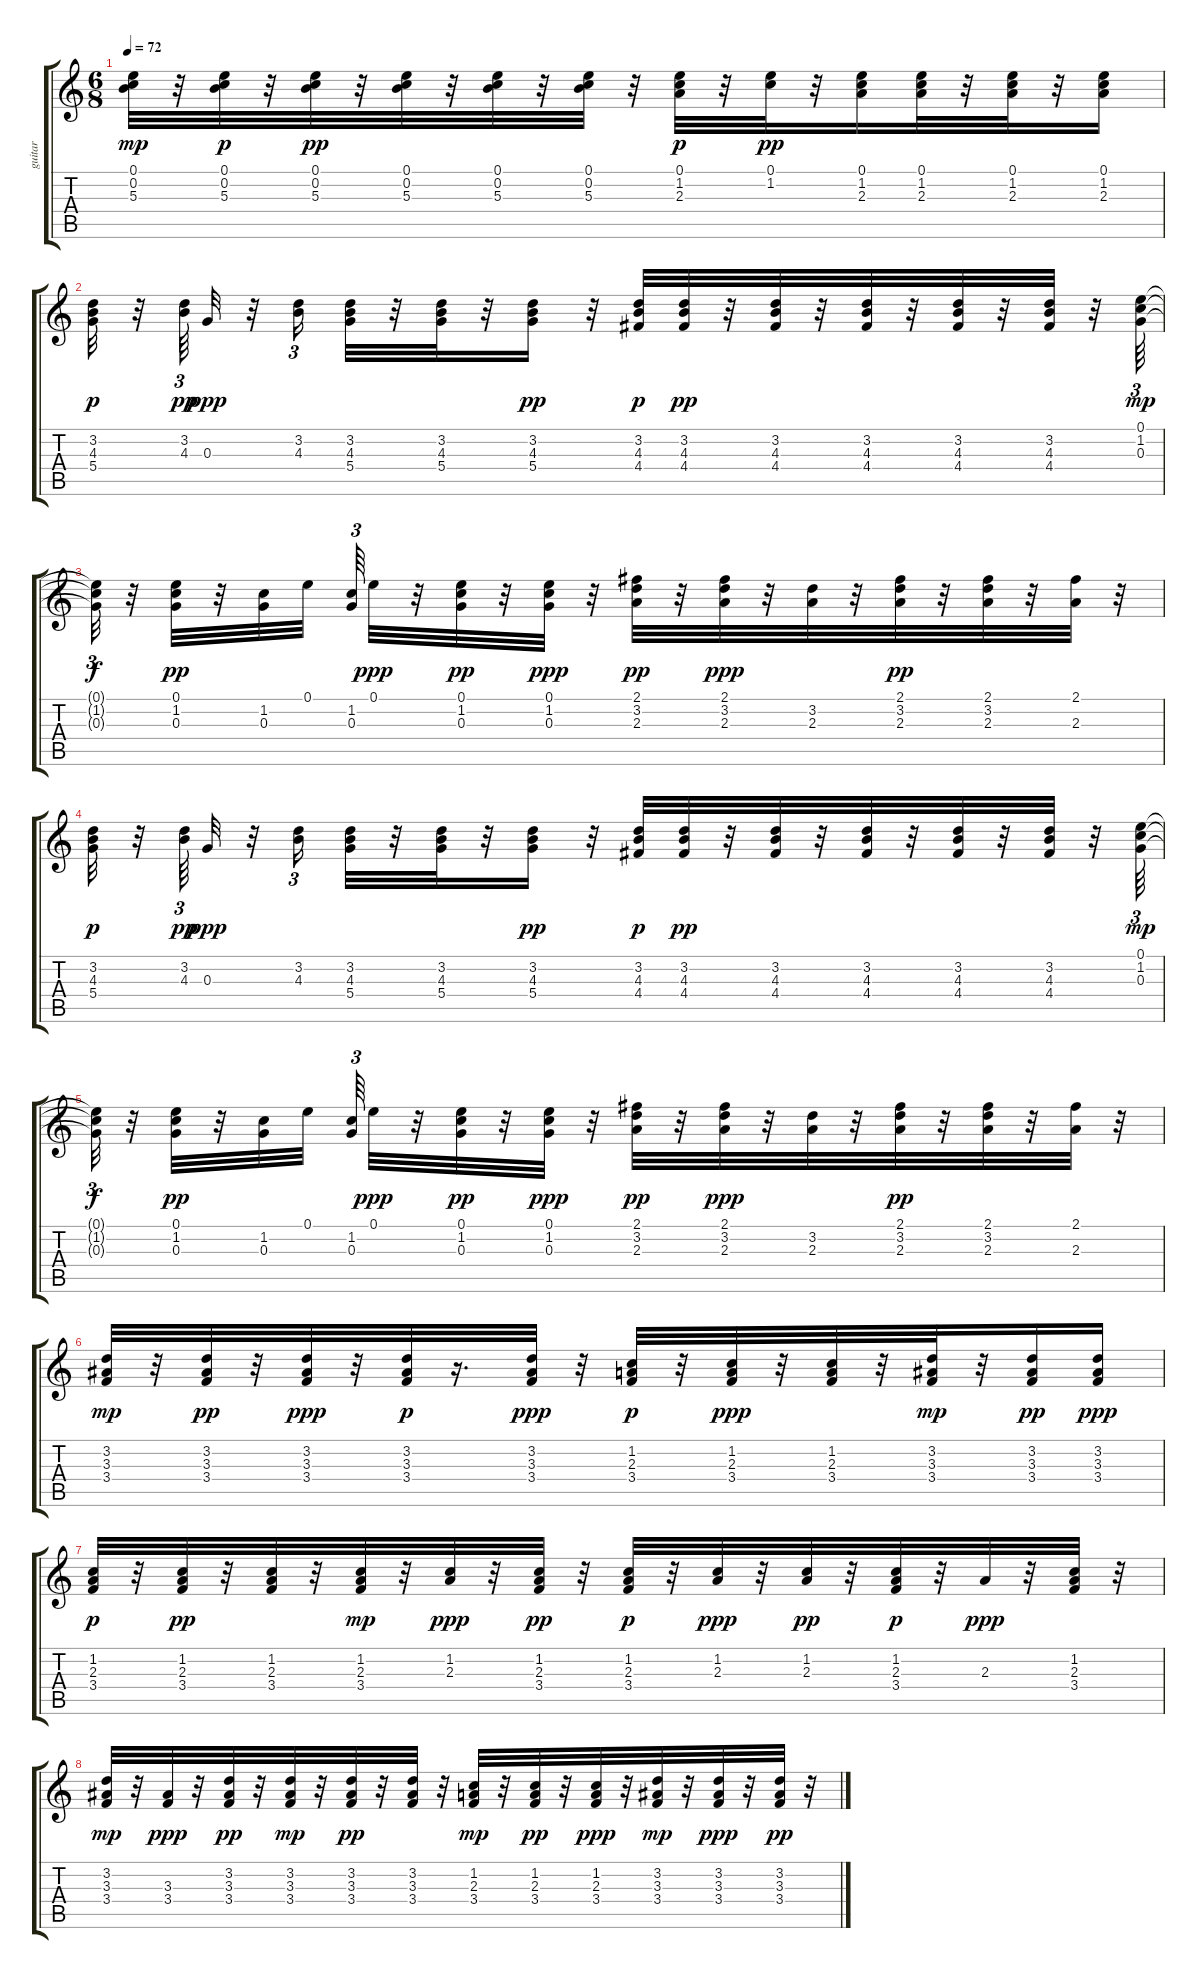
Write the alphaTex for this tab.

\track ("guitar" "guitar") {instrument acousticguitarsteel}
\staff {score tabs}
\tuning (E4 B3 G3 D3 A2 E2) {hide}
\ts (6 8)
\tempo 72
\clef g2
\ks c
(0.1 0.2 5.3).32{dy mp} r.32 (0.1 0.2 5.3).32{dy p} r.32 (0.1 0.2 5.3).32{dy pp} r.32 (0.1 0.2 5.3).32 r.32 (0.1 0.2 5.3).32 r.32 (0.1 0.2 5.3).32 r.32 (0.1 1.2 2.3).32{dy p} r.32 (0.1 1.2).32{dy pp} r.32 (0.1 1.2 2.3).16 (0.1 1.2 2.3).32 r.32 (0.1 1.2 2.3).32 r.32 (0.1 1.2 2.3).16 |
(3.2 4.3 5.4).32{dy p} r.32 (3.2 4.3).64{tu (3 2) dy pp} 0.3.32{dy ppp} r.32 (3.2 4.3).16{tu (3 2)} (3.2 4.3 5.4).32 r.32 (3.2 4.3 5.4).32 r.32 (3.2 4.3 5.4).16{dy pp} r.32 (3.2 4.3 4.4).32{dy p} (3.2 4.3 4.4).32{dy pp} r.32 (3.2 4.3 4.4).32 r.32 (3.2 4.3 4.4).32 r.32 (3.2 4.3 4.4).32 r.32 (3.2 4.3 4.4).32 r.32 (0.1 1.2 0.3).64{tu (3 2) dy mp} |
(0.1{t} 1.2{t} 0.3{t}).32{tu (3 2) dy f} r.32 (0.1 1.2 0.3).32{dy pp} r.32 (1.2 0.3).32 0.1.32{beam splitsecondary} (1.2 0.3).64{tu (3 2)} 0.1.32{dy ppp} r.32 (0.1 1.2 0.3).32{dy pp} r.32 (0.1 1.2 0.3).32{dy ppp} r.32 (2.1 3.2 2.3).32{dy pp} r.32 (2.1 3.2 2.3).32{dy ppp} r.32 (3.2 2.3).32 r.32 (2.1 3.2 2.3).32{dy pp} r.32 (2.1 3.2 2.3).32 r.32 (2.1 2.3).32 r.32 |
(3.2 4.3 5.4).32{dy p} r.32 (3.2 4.3).64{tu (3 2) dy pp} 0.3.32{dy ppp} r.32 (3.2 4.3).16{tu (3 2)} (3.2 4.3 5.4).32 r.32 (3.2 4.3 5.4).32 r.32 (3.2 4.3 5.4).16{dy pp} r.32 (3.2 4.3 4.4).32{dy p} (3.2 4.3 4.4).32{dy pp} r.32 (3.2 4.3 4.4).32 r.32 (3.2 4.3 4.4).32 r.32 (3.2 4.3 4.4).32 r.32 (3.2 4.3 4.4).32 r.32 (0.1 1.2 0.3).64{tu (3 2) dy mp} |
(0.1{t} 1.2{t} 0.3{t}).32{tu (3 2) dy f} r.32 (0.1 1.2 0.3).32{dy pp} r.32 (1.2 0.3).32 0.1.32{beam splitsecondary} (1.2 0.3).64{tu (3 2)} 0.1.32{dy ppp} r.32 (0.1 1.2 0.3).32{dy pp} r.32 (0.1 1.2 0.3).32{dy ppp} r.32 (2.1 3.2 2.3).32{dy pp} r.32 (2.1 3.2 2.3).32{dy ppp} r.32 (3.2 2.3).32 r.32 (2.1 3.2 2.3).32{dy pp} r.32 (2.1 3.2 2.3).32 r.32 (2.1 2.3).32 r.32 |
(3.2 3.3 3.4).32{dy mp} r.32 (3.2 3.3 3.4).32{dy pp} r.32 (3.2 3.3 3.4).32{dy ppp} r.32 (3.2 3.3 3.4).32{dy p} r.16{d} (3.2 3.3 3.4).32{dy ppp} r.32 (1.2 2.3 3.4).32{dy p} r.32 (1.2 2.3 3.4).32{dy ppp} r.32 (1.2 2.3 3.4).32 r.32 (3.2 3.3 3.4).32{dy mp} r.32 (3.2 3.3 3.4).16{dy pp} (3.2 3.3 3.4).16{dy ppp} |
(1.2 2.3 3.4).32{dy p} r.32 (1.2 2.3 3.4).32{dy pp} r.32 (1.2 2.3 3.4).32 r.32 (1.2 2.3 3.4).32{dy mp} r.32 (1.2 2.3).32{dy ppp} r.32 (1.2 2.3 3.4).32{dy pp} r.32 (1.2 2.3 3.4).32{dy p} r.32 (1.2 2.3).32{dy ppp} r.32 (1.2 2.3).32{dy pp} r.32 (1.2 2.3 3.4).32{dy p} r.32 2.3.32{dy ppp} r.32 (1.2 2.3 3.4).32 r.32 |
(3.2 3.3 3.4).32{dy mp} r.32 (3.3 3.4).32{dy ppp} r.32 (3.2 3.3 3.4).32{dy pp} r.32 (3.2 3.3 3.4).32{dy mp} r.32 (3.2 3.3 3.4).32{dy pp} r.32 (3.2 3.3 3.4).32 r.32 (1.2 2.3 3.4).32{dy mp} r.32 (1.2 2.3 3.4).32{dy pp} r.32 (1.2 2.3 3.4).32{dy ppp} r.32 (3.2 3.3 3.4).32{dy mp} r.32 (3.2 3.3 3.4).32{dy ppp} r.32 (3.2 3.3 3.4).32{dy pp} r.32
